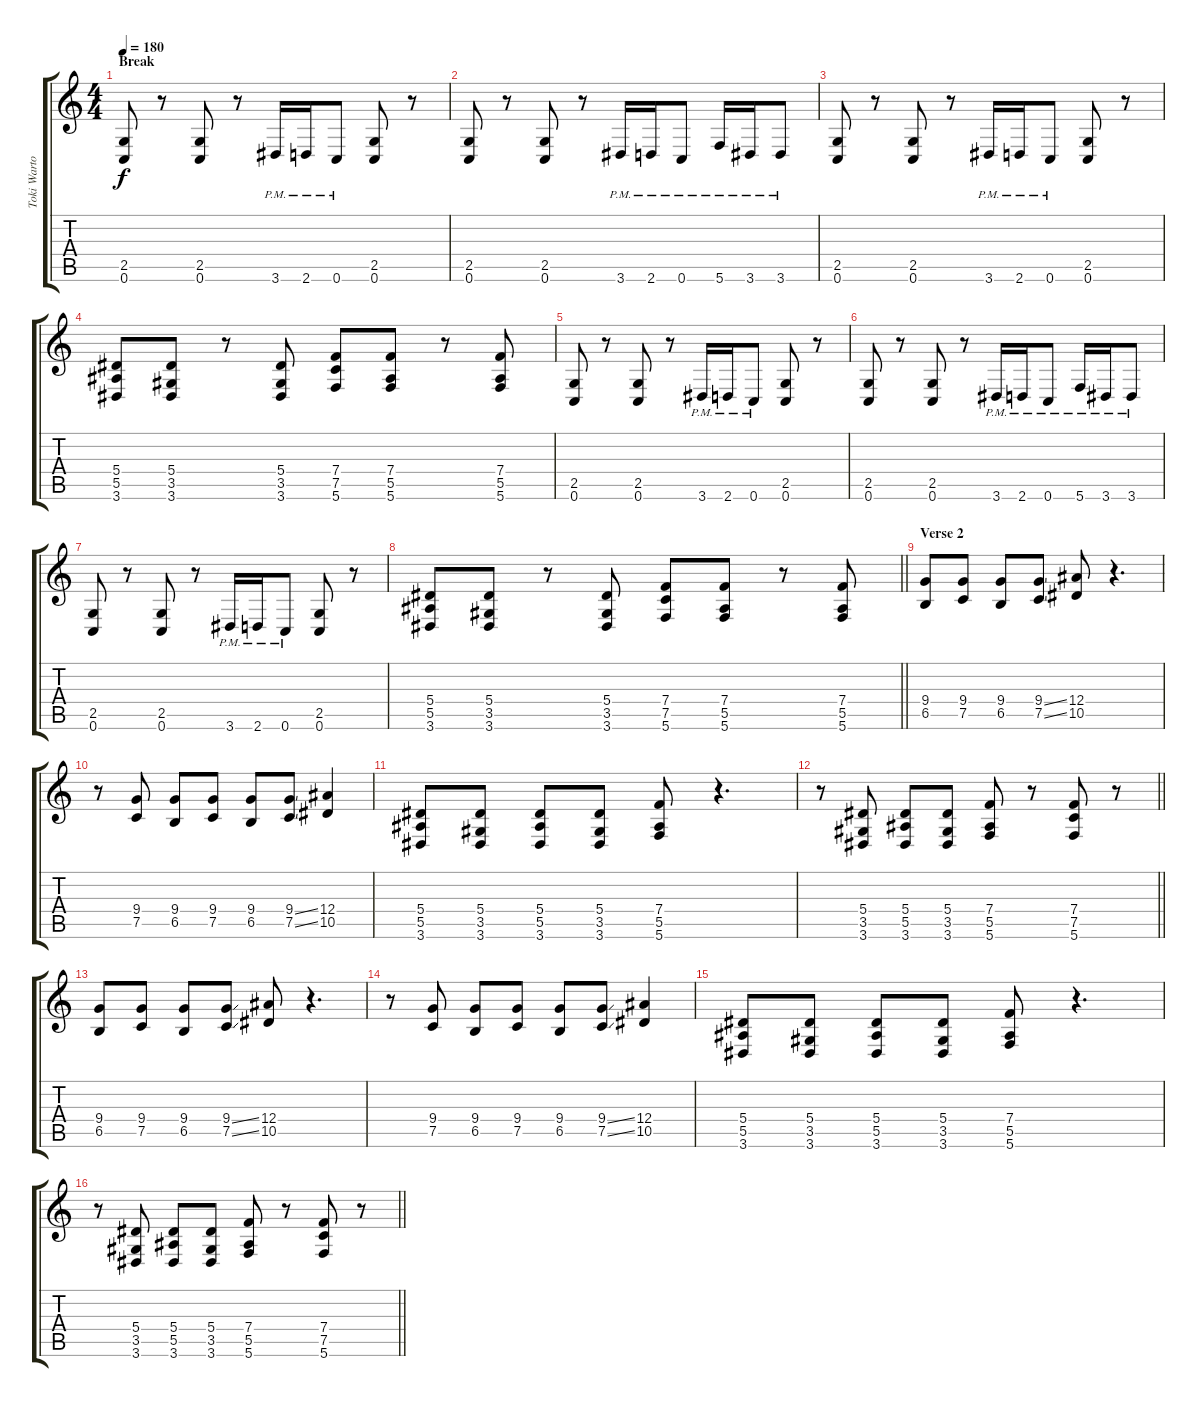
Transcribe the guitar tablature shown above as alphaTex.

\track ("Toki Wartooth (Lead Guitar 2)" "Toki Warto") {instrument distortionguitar}
\staff {score tabs}
\tuning (C4 G3 Eb3 Bb2 F2 C2) {hide}
\ts (4 4)
\section ("" "Break")
\tempo 180
\clef g2
\ks c
(2.5 0.6).8{dy f} r.8 (2.5 0.6).8 r.8 3.6{pm}.16 2.6{pm}.16 0.6{pm}.8 (2.5 0.6).8 r.8 |
(2.5 0.6).8 r.8 (2.5 0.6).8 r.8 3.6{pm}.16 2.6{pm}.16 0.6{pm}.8 5.6{pm}.16 3.6{pm}.16 3.6{pm}.8 |
(2.5 0.6).8 r.8 (2.5 0.6).8 r.8 3.6{pm}.16 2.6{pm}.16 0.6{pm}.8 (2.5 0.6).8 r.8 |
(5.4 5.5 3.6).8 (5.4 3.5 3.6).8 r.8 (5.4 3.5 3.6).8 (7.4 7.5 5.6).8 (7.4 5.5 5.6).8 r.8 (7.4 5.5 5.6).8 |
(2.5 0.6).8 r.8 (2.5 0.6).8 r.8 3.6{pm}.16 2.6{pm}.16 0.6{pm}.8 (2.5 0.6).8 r.8 |
(2.5 0.6).8 r.8 (2.5 0.6).8 r.8 3.6{pm}.16 2.6{pm}.16 0.6{pm}.8 5.6{pm}.16 3.6{pm}.16 3.6{pm}.8 |
(2.5 0.6).8 r.8 (2.5 0.6).8 r.8 3.6{pm}.16 2.6{pm}.16 0.6{pm}.8 (2.5 0.6).8 r.8 |
\barLineRight lightlight
(5.4 5.5 3.6).8 (5.4 3.5 3.6).8 r.8 (5.4 3.5 3.6).8 (7.4 7.5 5.6).8 (7.4 5.5 5.6).8 r.8 (7.4 5.5 5.6).8 |
\section ("" "Verse 2")
(9.4 6.5).8 (9.4 7.5).8 (9.4 6.5).8 (9.4{ss} 7.5{ss}).8 (12.4 10.5).8 r.4{d} |
r.8 (9.4 7.5).8 (9.4 6.5).8 (9.4 7.5).8 (9.4 6.5).8 (9.4{ss} 7.5{ss}).8 (12.4 10.5).4 |
(5.4 5.5 3.6).8 (5.4 3.5 3.6).8 (5.4 5.5 3.6).8 (5.4 3.5 3.6).8 (7.4 5.5 5.6).8 r.4{d} |
\barLineRight lightlight
r.8 (5.4 3.5 3.6).8 (5.4 5.5 3.6).8 (5.4 3.5 3.6).8 (7.4 5.5 5.6).8 r.8 (7.4 7.5 5.6).8 r.8 |
(9.4 6.5).8 (9.4 7.5).8 (9.4 6.5).8 (9.4{ss} 7.5{ss}).8 (12.4 10.5).8 r.4{d} |
r.8 (9.4 7.5).8 (9.4 6.5).8 (9.4 7.5).8 (9.4 6.5).8 (9.4{ss} 7.5{ss}).8 (12.4 10.5).4 |
(5.4 5.5 3.6).8 (5.4 3.5 3.6).8 (5.4 5.5 3.6).8 (5.4 3.5 3.6).8 (7.4 5.5 5.6).8 r.4{d} |
\barLineRight lightlight
r.8 (5.4 3.5 3.6).8 (5.4 5.5 3.6).8 (5.4 3.5 3.6).8 (7.4 5.5 5.6).8 r.8 (7.4 7.5 5.6).8 r.8
